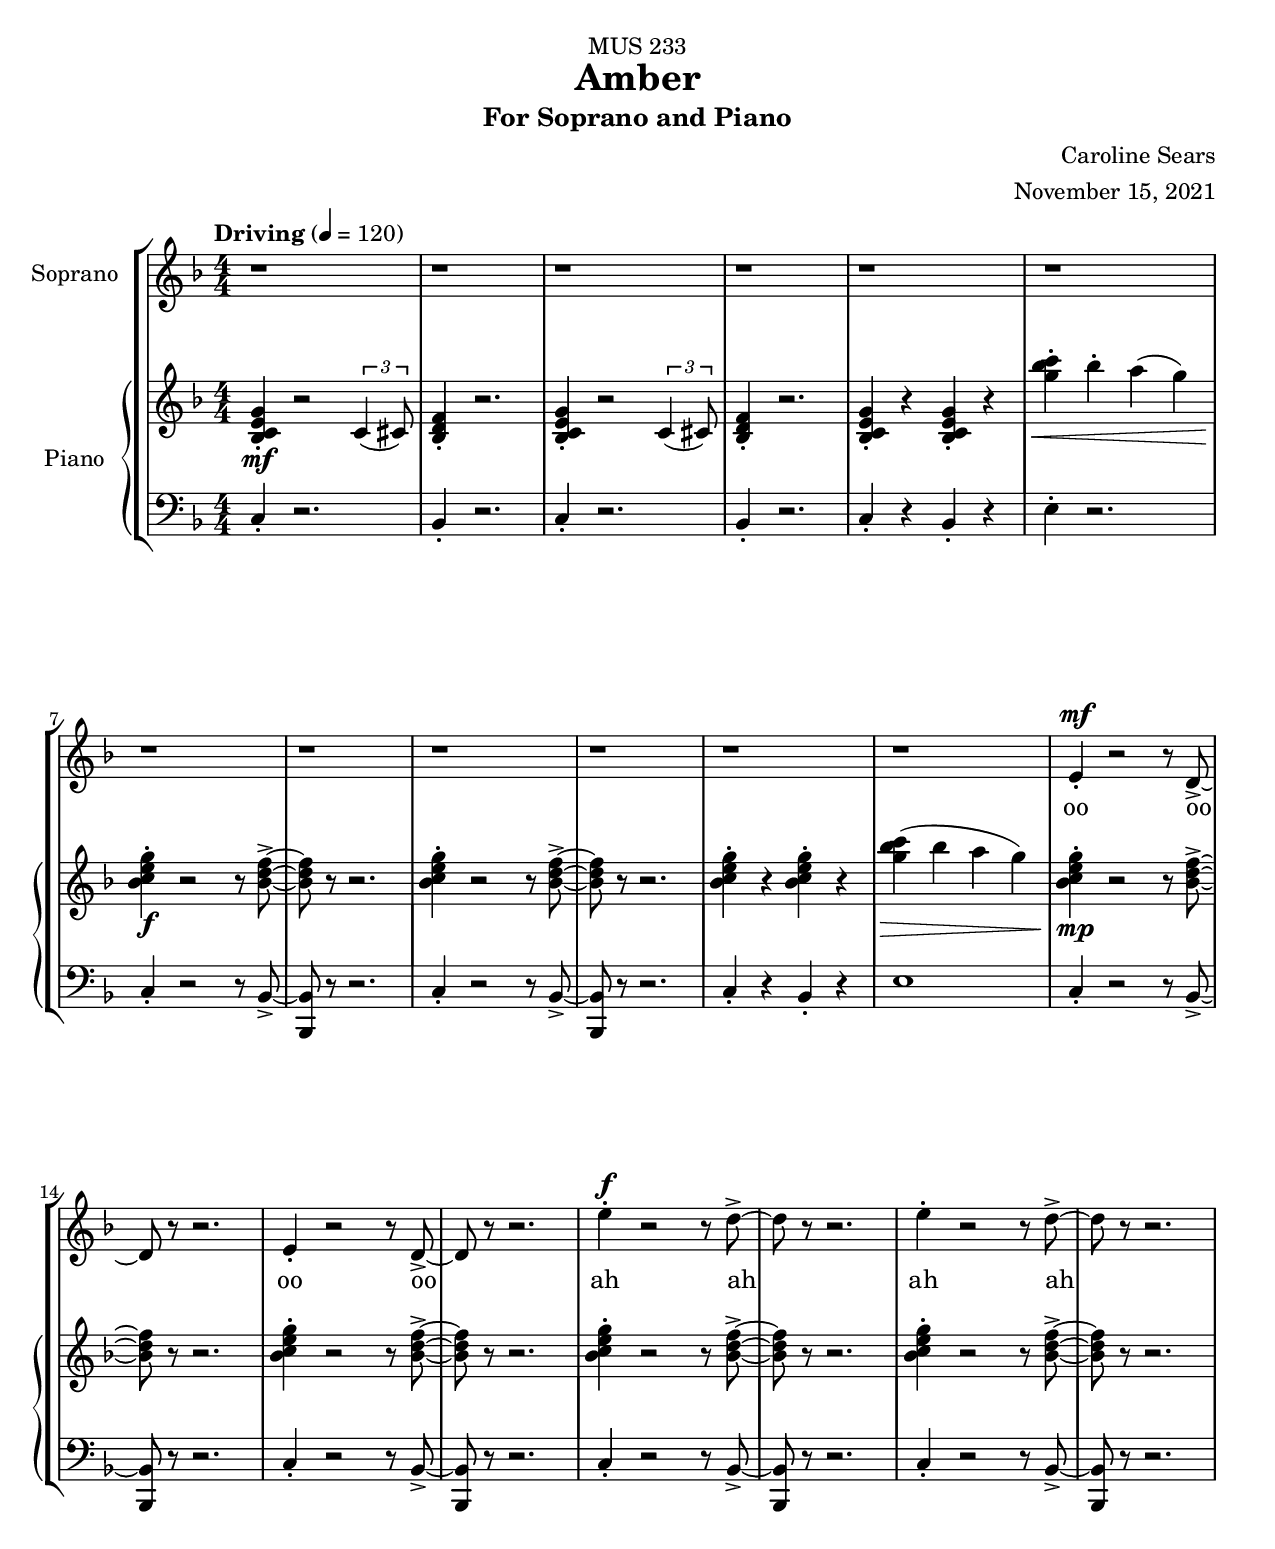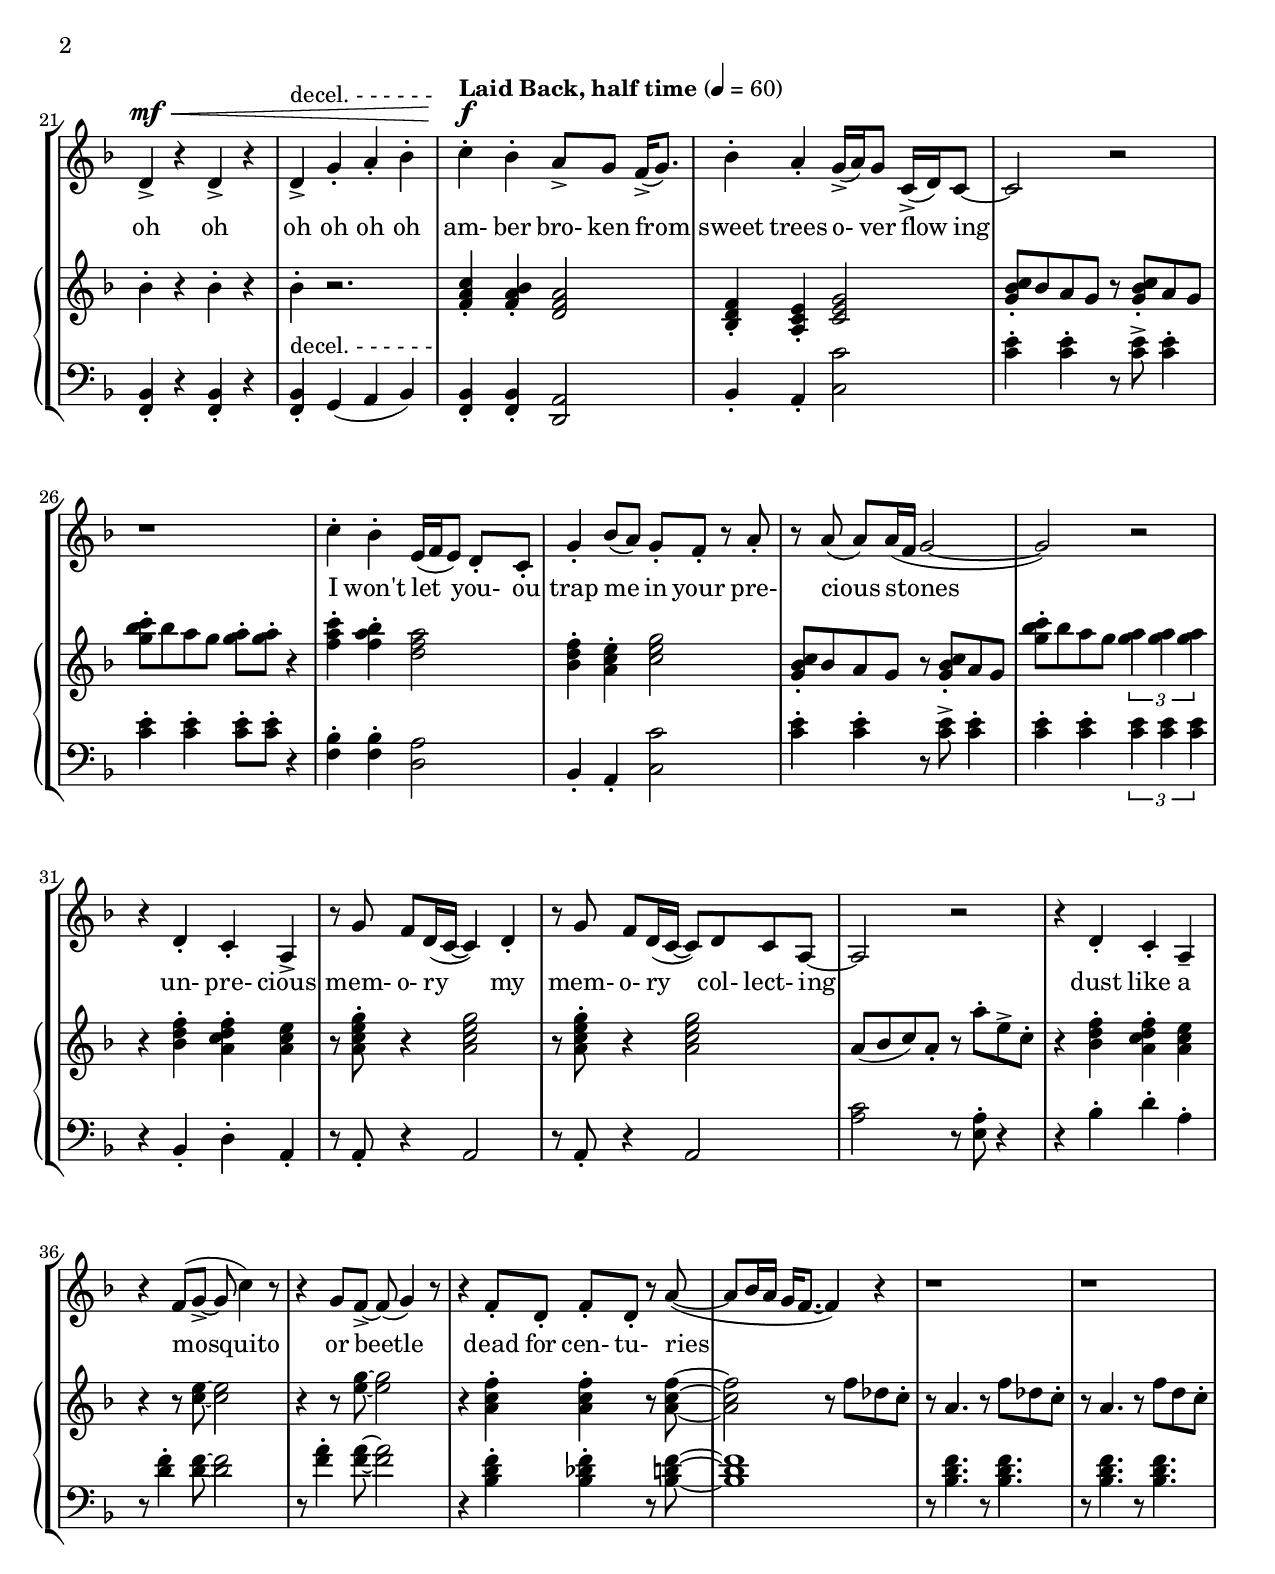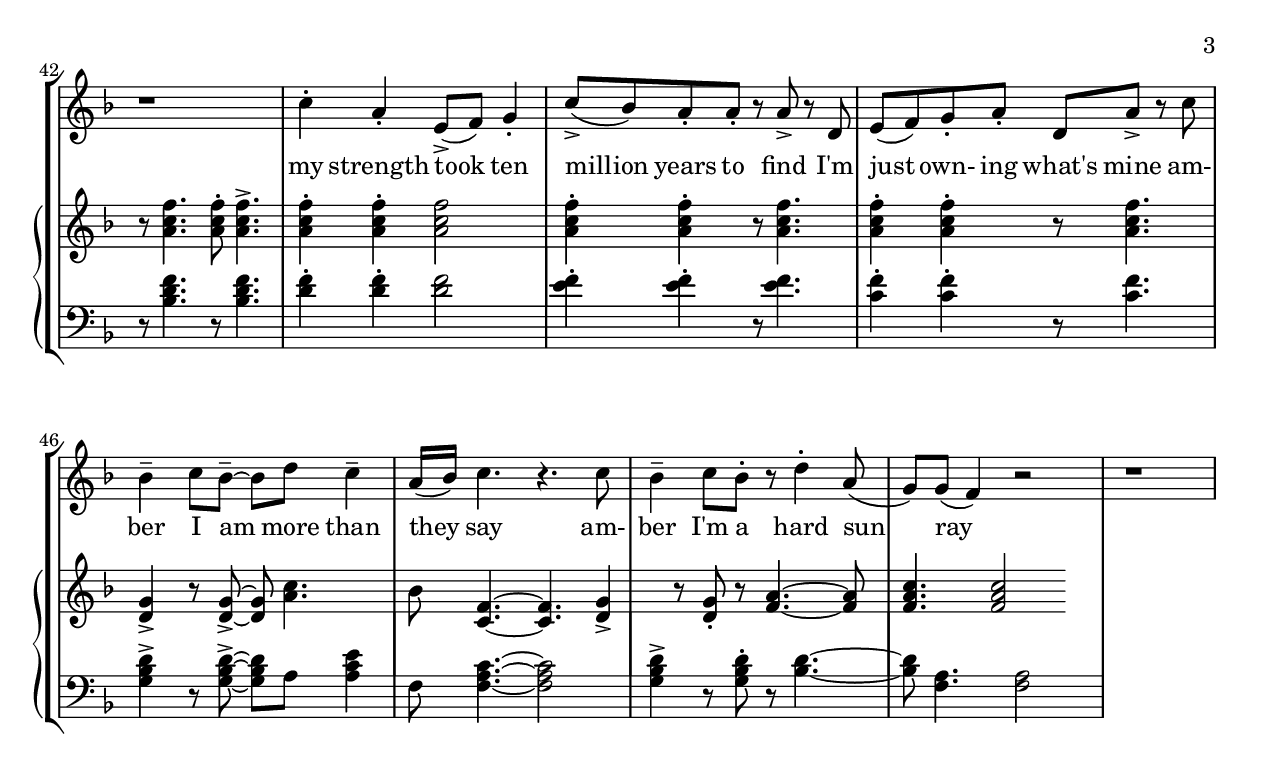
%%%%%%%%%%%%%%%%%%%% Header + Paper Dimensions %%%%%%%%%%%%%%%%%%%%
\header {
  title = "Amber"
    subtitle = "For Soprano and Piano"
    dedication = "MUS 233"
    composer = "Caroline Sears"
    arranger = "November 15, 2021"
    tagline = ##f

}
\paper {
  #(set-paper-size "ansi a")
  #(define top-margin (* 0.75 in))
}

%%%%%%%%%%%%%%%%%%%% Musical/Lyrical Content %%%%%%%%%%%%%%%%%%%%%%%%%%

%%%%% VOICE PART %%%%%%%%%%%
theNotes = \relative c'' {
    \set Staff.midiInstrument = "flute"
    \key f \major % C mixolydian
    \numericTimeSignature \time 4/4
    \tempo "Driving" 4 = 120
    \dynamicUp

    %%Intro %%
    r1 | r1 |r1 | r1 | r1 | r1 | r1 | r1 | r1 | r1 | r1 | r1 |
    e,4\staccato\mf r2 r8 d8\accent~ |d8 r8 r2. |e4\staccato r2 r8 d8\accent~ |d8 r8 r2. 
    e'4\staccato\f r2 r8 d8\accent~ |d8 r8 r2. |e4\staccato r2 r8 d8\accent~ |d8 r8 r2. 
    d,4\accent\mf\< r4 d4\accent r4| d4\accent^\markup{"decel. - - - - - -"}  g4\staccato a4\staccato bes\staccato |


    %% Verse 1 %%

    %bar 23%
    \tempo "Laid Back, half time" 4 = 60
    c4\staccato\!\f bes4\staccato  a8\accent g8 f16\accent (g8.) | bes4\staccato  a\staccato g16\accent (a16) g8 c,16\accent (d16) c8~ |
    c2 r2 | r1 |
    %bar 27%
     c'4\staccato bes4\staccato  e,16 (f16 e8)  d8\staccato c8\staccato | g'4\staccato bes8 (a) g8\staccato f8\staccato r8 a8\staccato |
    r8 a8 (a) a16 (f16 g2~ | g2) r2 |
    %bar 31%
    r4 d4\staccato c4\staccato a\accent |r8 g'8 f d16 (c16~c4) d4\staccato | r8 g8 f d16 (c16~c8) d8 c8 a~ |a2 r2 |
    %bar 35%
    r4 d4\staccato c4\staccato a4\tenuto | r4 f'8 (g8\accent~g8 c4) r8 | r4 g8 f8\accent~f8 (g4) r8 | r4 f8\staccato d\staccato f\staccato d\staccato r8 a'8(~a8 bes16  a16 
    g f8.~f4)  r4|
    %bar40
     r1 |r1| r1 |
     %bar 43
    c'4\staccato a\staccato e8\accent (f8) g4\staccato | c8\accent (bes) a8\staccato a8\staccato r8 a\accent r8 d,8 |
    e8 (f) g8\staccato a8\staccato  d,8 a'8\accent r8 c8| bes4\tenuto c8 bes8\tenuto~bes8 d8 c4\tenuto| a16 (bes) c4. r4. c8|
    %bar 48
    bes4\tenuto c8 bes8\staccato r8 d4\staccato a8 (g8) g8 (f4) r2 | r1 |




    %% Verse 2 %%

    %% Breakdown %%

    %% Verse 3? %%

    %% End %%
    
  }

theWords =  \lyricmode {
      %% Intro %%%
      oo oo oo oo
      ah ah ah ah
      oh oh oh oh oh oh
      %% Verse 1%%%
      am- ber bro- ken from
      sweet trees o- ver flow ing
      I won't let you- _ou  trap me
      in your pre- cious stones_
      un- pre- cious mem- o- ry my
      mem- o- ry col- lect- ing
      dust like a mosquito or beetle
      dead for cen- tu- ries
      my strength took ten million
      years to find
      I'm just own- ing what's mine
      am- ber I am more than they say
      am- ber I'm a hard sun ray 

      am- ber bro- ken from
      sweet trees o- ver flow ing

      am- ber bro- ken from
      sweet trees o- ver flow ing

      am- ber bro- ken from
      sweet trees o- ver flow ing

      o- - - o- ver flow -ing



  }

%%%%%% PIANO PART %%%%%%%%%%
righthand =\relative c' {
    \key f \major
    \numericTimeSignature \time 4/4

    %%%%%%%% INTRO %%%%%%%%
    \tempo "Driving" 4 = 120
    <bes c e g>4\staccato\mf r2 \tuplet 3/2 {c4 (cis8)} | <bes d f>4\staccato r2.|
    <bes c e g>4\staccato r2 \tuplet 3/2 {c4 (cis8)} | <bes d f>4\staccato r2.|
    <bes c e g>4\staccato r4 <bes c e g>4\staccato r4|
    <g'' bes c>4\staccato\< bes\staccato a (g) |
    <bes, c e g>4\staccato\!\f r2 r8 <bes d f>8\accent~|<bes d f>8 r8 r2. |
    <bes c e g>4\staccato r2 r8 <bes d f>8\accent~|<bes d f>8 r8 r2. |
    <bes c e g>4\staccato r4 <bes c e g>4\staccato r4|
    <g' bes c>4\> (bes a g) |
    <bes, c e g>4\!\mp\staccato r2 r8 <bes d f>8\accent~|<bes d f>8 r8 r2. |
    <bes c e g>4\staccato r2 r8 <bes d f>8\accent~|<bes d f>8 r8 r2. |
    <bes c e g>4\staccato r2 r8 <bes d f>8\accent~|<bes d f>8 r8 r2. |
    <bes c e g>4\staccato r2 r8 <bes d f>8\accent~|<bes d f>8 r8 r2. |
    bes4\staccato r4 bes4\staccato r4 | bes4\staccato r2. | 
    
    %%%% VERSE 1 %%%%%%%%
    \tempo "Laid Back, half time" 4 = 60

    %bar 23%
    <f a c>4\staccato <f a bes>\staccato <d f a>2 | <bes d f>4\staccato <a c e>4\staccato  <c e g>2 |
    <g' bes c>8\staccato  bes  a g r8 <g bes c>8\staccato a g | <g' bes c>8\staccato  bes  a g <g a>8\staccato <g a>8\staccato r4|
    %bar 27%
    <f a c>4\staccato <f a bes>\staccato <d f a>2 | <bes d f>4\staccato <a c e>4\staccato  <c e g>2 |
    <g bes c>8\staccato  bes  a g r8 <g bes c>8\staccato a g | <g' bes c>8\staccato  bes  a g \tuplet 3/2 {<g a>4 <g a>4 <g a>4 } |
    %bar 31%
    r4 <bes, d f>4\staccato <a c d f>4\staccato <a c e> | r8 <a c e g>\staccato r4 <a c e g>2 |  r8 <a c e g>\staccato r4 <a c e g>2 | 
    %bar 34%
    a8 (bes c) a\staccato r8 a'\staccato e\accent c\staccato |r4 <bes d f>4\staccato <a c d f>4\staccato <a c e> |
    r4 r8 <c e>8~<c e>2 | r4 r8 <e g>8~<e g>2 | r4 <a, c f>4\staccato <a c f>4\staccato r8 <a c f>8~| <a c f>2 r8 f'8 des c\staccato|
    %bar 40
    r8 a4. r8 f'8 des c\staccato | r8 a4. r8 f'8 d c\staccato | r8 <a c f>4. <a c f>8\staccato <a c f>4.\accent  |
    <a c f>4\staccato <a c f>4\staccato <a c f>2 |<a c f>4\staccato <a c f>4\staccato r8<a c f>4.| 
    %bar45
    <a c f>4\staccato <a c f>4\staccato r8<a c f>4.| <g d>4\accent r8 <g d>\accent~<g d>8 <a c>4. |
    bes8 <f c>4.~<f c> |<g d>4\accent r8 <g d>\staccato r8 <f a>4.~| <f a>8 <f a c>4. <f a c>2 |





  }

lefthand = \relative c {
    \key f \major
    \numericTimeSignature \time 4/4
    \clef "bass"

    %%%%%%%% INTRO %%%%%%%%
    \tempo "Driving" 4 = 120
    c4\staccato r2.|bes4\staccato r2. |
    c4\staccato r2.|bes4\staccato r2. |
    c4\staccato r4 bes4\staccato r4|
    e4\staccato r2.|
    c4\staccato r2 r8 bes8~\accent|<bes bes,>8 r8 r2. |
    c4\staccato r2 r8 bes8~\accent|<bes bes,>8 r8 r2. |
    c4\staccato r4 bes4\staccato r4|
    e1|
    c4\staccato r2 r8 bes8~\accent|<bes bes,>8 r8 r2. |
    c4\staccato r2 r8 bes8~\accent|<bes bes,>8 r8 r2. |
    c4\staccato r2 r8 bes8~\accent|<bes bes,>8 r8 r2. |
    c4\staccato r2 r8 bes8~\accent|<bes bes,>8 r8 r2. |
    <bes f>4\staccato r4 <bes f>4\staccato r4 |
    <bes f>4\staccato^\markup{"decel. - - - - - -"} g4 (a bes) |

    %%%%% VERSE 1 %%%%%%%%%%
    \tempo "Laid Back, half time" 4 = 60

    %bar 23%
    <f bes>4\staccato <f bes>4\staccato <d a'>2 | bes'4\staccato a4\staccato <c c'>2| 
    <c' e>4\staccato <c e>\staccato r8 <c e>\accent <c e>4\staccato  |
     <c e>4\staccato <c e>\staccato <c e>8\staccato <c e>8\staccato r4 |
     %bar 27%
     <f, bes>4\staccato <f bes>4\staccato <d a'>2 | bes4\staccato a4\staccato <c c'>2|
     <c' e>4\staccato <c e>\staccato r8 <c e>\accent <c e>4\staccato  |
     <c e>4\staccato <c e>\staccato \tuplet 3/2 {<c e>4 <c e>4 <c e>4}  |
     %bar 31%
      r4 bes,4\staccato d\staccato a\staccato | r8 a8\staccato r4 a2 |r8 a8\staccato r4 a2 |
      %bar 34%
      <a' c>\2 r8 <a e>8\staccato r4 | r4 bes4\staccato d\staccato a\staccato |
      r8 <d f>4\staccato <d f>8~ <d f>2 | r8 <f a>4\staccato <f a>8~<f a>2 |
      %bar 38
      r4 <bes, d f>4\staccato <bes des f>4\staccato r8 <bes d f>8~|
      <bes d f>1 | r8 <bes d f>4. r8 <bes d f>4. |  r8 <bes d f>4. r8 <bes d f>4. |r8 <bes d f>4. r8 <bes d f>4. |
      %bar 43
      <d f>4\staccato <d f>\staccato <d f>2 | <e f>4\staccato <e f>\staccato r8 <e f>4.|
      <c f>4\staccato <c f>4\staccato r8 <c f>4. |
      %bar 46
      <g bes d>4\accent r8 <g bes d>8\accent~<g bes d>8 a8 <a c e>4 | f8 <f a c>4.~<f a c>2 | <g bes d>4\accent r8 <g bes d>8\staccato r8 <bes d >4.~|
      <bes d >8 <f a>4. <f a>2 |
    
  }

%%%%%%%%%%%%%%%%%%%%%%% Score Setup %%%%%%%%%%%%%%%%%%%%%%%%%%%%%%%%%%%
\score {
\new StaffGroup <<
  \new Staff \with {instrumentName = "Soprano" 
    %shortInstrumentName = #"Sop. "
    }
  \new Voice = vocals \theNotes
  \new Lyrics \lyricsto vocals \theWords
  

  \new PianoStaff \with { instrumentName = "Piano" 
    %shortInstrumentName = #"Pno. "
    }
  <<
    \new Staff = "upper" \righthand
    \new Staff = "lower" \lefthand
  >>
>>

  \layout {}
  \midi {}
}